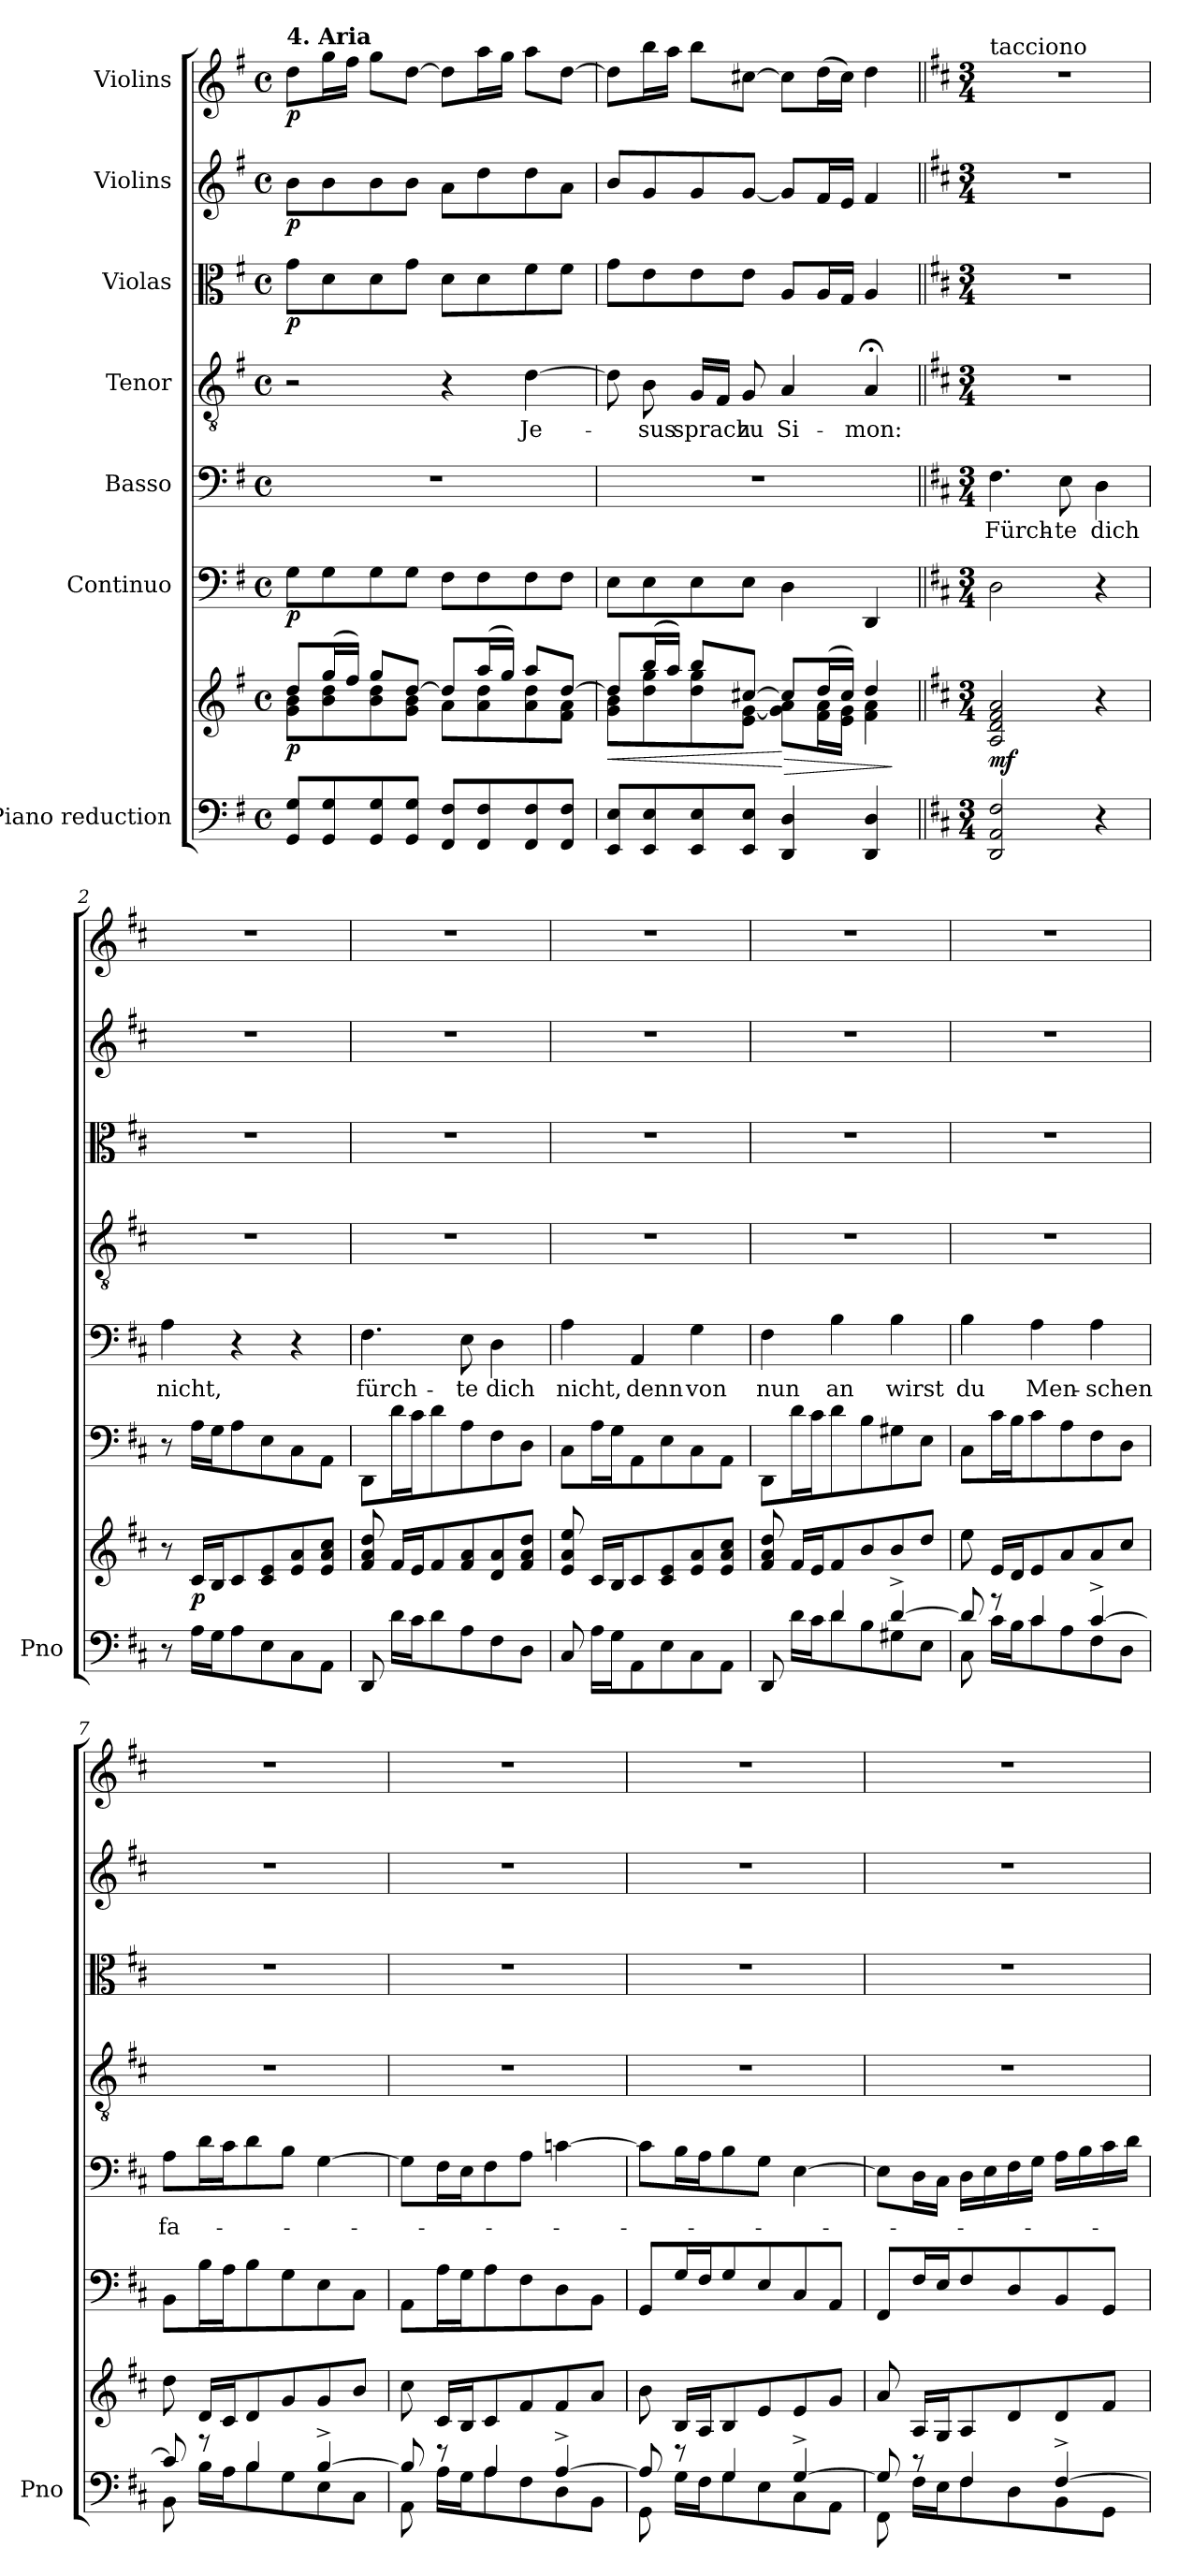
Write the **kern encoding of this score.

**kern	**kern	**dynam	**kern	**dynam	**kern	**text	**kern	**text	**kern	**dynam	**kern	**dynam	**kern	**dynam
*part7	*part7	*part7	*part6	*part6	*part5	*part5	*part4	*part4	*part3	*part3	*part2	*part2	*part1	*part1
*staff8	*staff7	*staff7/8	*staff6	*staff6	*staff5	*staff5	*staff4	*staff4	*staff3	*staff3	*staff2	*staff2	*staff1	*staff1
*I"Piano reduction	*	*	*I"Continuo	*	*I"Basso	*	*I"Tenor	*	*I"Violas	*	*I"Violins	*	*I"Violins	*
*I'Pno	*	*	*	*	*	*	*	*	*	*	*	*	*	*
*stria5	*stria5	*	*	*	*	*	*	*	*	*	*	*	*	*
*clefF4	*clefG2	*	*clefF4	*	*clefF4	*	*clefGv2	*	*clefC3	*	*clefG2	*	*clefG2	*
*k[f#]	*k[f#]	*	*k[f#]	*	*k[f#]	*	*k[f#]	*	*k[f#]	*	*k[f#]	*	*k[f#]	*
*M4/4	*M4/4	*	*M4/4	*	*M4/4	*	*M4/4	*	*M4/4	*	*M4/4	*	*M4/4	*
*met(c)	*met(c)	*	*met(c)	*	*met(c)	*	*met(c)	*	*met(c)	*	*met(c)	*	*met(c)	*
=	=	=	=	=	=	=	=	=	=	=	=	=	=	=
*	*^	*	*	*	*	*	*	*	*	*	*	*	*	*
!	!	!	!	!	!	!	!	!	!	!	!	!	!	!LO:TX:a:B:t=4. Aria	!
!	!	!	!LO:DY:b	!	!LO:DY:b	!	!	!	!	!	!LO:DY:b	!	!LO:DY:b	!	!LO:DY:b
8GG/ 8G/L	8dd/L	8g\ 8b\L	p	8G\L	p	1r	.	2r	.	8g\L	p	8b\L	p	8dd\L	p
8GG/ 8G/	(16gg/L	8b\ 8dd\	.	8G\	.	.	.	.	.	8d\	.	8b\	.	16gg\L	.
.	16ff#/JJ)	.	.	.	.	.	.	.	.	.	.	.	.	16ff#\JJ	.
8GG/ 8G/	8gg/L	8b\ 8dd\	.	8G\	.	.	.	.	.	8d\	.	8b\	.	8gg\L	.
8GG/ 8G/J	[8dd/J	8g\ 8b\J	.	8G\J	.	.	.	.	.	8g\J	.	8b\J	.	[8dd\J	.
8FF#/ 8F#/L	8dd/L]	8a\L	.	8F#\L	.	.	.	4r	.	8d\L	.	8a\L	.	8dd\L]	.
8FF#/ 8F#/	(16aa/L	8a\ 8dd\	.	8F#\	.	.	.	.	.	8d\	.	8dd\	.	16aa\L	.
.	16gg/JJ)	.	.	.	.	.	.	.	.	.	.	.	.	16gg\JJ	.
!	!	!	!	!	!	!	!	!	!LO:LY:b	!	!	!	!	!	!
8FF#/ 8F#/	8aa/L	8a\ 8dd\	.	8F#\	.	.	.	[4d\	Je-	8f#\	.	8dd\	.	8aa\L	.
8FF#/ 8F#/J	[8dd/J	8f#\ 8a\J	.	8F#\J	.	.	.	.	.	8f#\J	.	8a\J	.	[8dd\J	.
=	=	=	=	=	=	=	=	=	=	=	=	=	=	=	=
!	!	!	!LO:HP:b	!	!	!	!	!	!	!	!	!	!	!	!
8EE/ 8E/L	8dd/L]	8g\ 8b\L	<	8E\L	.	1r	.	8d\]	.	8g\L	.	8b/L	.	8dd\L]	.
!	!	!	!	!	!	!	!	!	!LO:LY:b	!	!	!	!	!	!
8EE/ 8E/	(16bb/L	8dd\ 8gg\	.	8E\	.	.	.	8B\	-sus	8e\	.	8g/	.	16bb\L	.
.	16aa/JJ)	.	.	.	.	.	.	.	.	.	.	.	.	16aa\JJ	.
!	!	!	!	!	!	!	!	!	!LO:LY:b	!	!	!	!	!	!
8EE/ 8E/	8bb/L	8dd\ 8gg\	.	8E\	.	.	.	16G/LL	sprach	8e\	.	8g/	.	8bb\L	.
.	.	.	.	.	.	.	.	16F#/JJ	.	.	.	.	.	.	.
!	!	!	!	!	!	!	!	!	!LO:LY:b	!	!	!	!	!	!
8EE/ 8E/J	[8cc#X/J	8e\ [8g\J	.	8E\J	.	.	.	8G/	zu	8e\J	.	[8g/J	.	[8cc#X\J	.
!	!	!	!LO:HP:n=1:b	!	!	!	!	!	!LO:LY:b	!	!	!	!	!	!
4DD/ 4D/	8cc#/L]	8g\] 8a\L	[ >	4D\	.	.	.	4A/	Si-	8A/L	.	8g/L]	.	8cc#\L]	.
.	(16dd/L	16f#\ 16a\L	.	.	.	.	.	.	.	16A/L	.	16f#/L	.	(16dd\L	.
.	16cc#/JJ)	16e\ 16g\JJ	.	.	.	.	.	.	.	16G/JJ	.	16e/JJ	.	16cc#\JJ)	.
!	!	!	!	!	!	!	!	!	!LO:LY:b	!	!	!	!	!	!
4DD/ 4D/	4dd/	4f#\ 4a\	.	4DD/	.	.	.	4A;</	-mon:	4A/	.	4f#/	.	4dd\	.
*	*v	*v	*	*	*	*	*	*	*	*	*	*	*	*	*
.	.	]	.	.	.	.	.	.	.	.	.	.	.	.
=1||	=1||	=1||	=1||	=1||	=1||	=1||	=1||	=1||	=1||	=1||	=1||	=1||	=1||	=1||
*k[f#c#]	*k[f#c#]	*	*k[f#c#]	*	*k[f#c#]	*	*k[f#c#]	*	*k[f#c#]	*	*k[f#c#]	*	*k[f#c#]	*
*M3/4	*M3/4	*	*M3/4	*	*M3/4	*	*M3/4	*	*M3/4	*	*M3/4	*	*M3/4	*
!	!	!	!	!	!	!	!	!	!	!	!	!	!LO:TX:a:t=tacciono	!
!	!	!LO:DY:b	!	!	!	!LO:LY:b	!	!	!	!	!	!	!	!
2DD/ 2AA/ 2F#/	2A/ 2d/ 2f#/ 2a/	mf	2D\	.	4.F#\	Fürch-	2.r	.	2.r	.	2.r	.	2.r	.
!	!	!	!	!	!	!LO:LY:b	!	!	!	!	!	!	!	!
.	.	.	.	.	8E\	-te	.	.	.	.	.	.	.	.
!	!	!	!	!	!	!LO:LY:b	!	!	!	!	!	!	!	!
4r	4r	.	4r	.	4D\	dich	.	.	.	.	.	.	.	.
=2	=2	=2	=2	=2	=2	=2	=2	=2	=2	=2	=2	=2	=2	=2
!	!	!	!	!	!	!LO:LY:b	!	!	!	!	!	!	!	!
8r	8r	.	8r	.	4A\	nicht,	2.r	.	2.r	.	2.r	.	2.r	.
!	!	!LO:DY:b	!	!	!	!	!	!	!	!	!	!	!	!
16A\LL	16c#/LL	p	16A\LL	.	.	.	.	.	.	.	.	.	.	.
16G\J	16B/J	.	16G\J	.	.	.	.	.	.	.	.	.	.	.
8A\	8c#/	.	8A\	.	4r	.	.	.	.	.	.	.	.	.
8E\	8c#/ 8e/	.	8E\	.	.	.	.	.	.	.	.	.	.	.
8C#\	8e/ 8a/	.	8C#\	.	4r	.	.	.	.	.	.	.	.	.
8AA\J	8e/ 8a/ 8cc#/J	.	8AA\J	.	.	.	.	.	.	.	.	.	.	.
=3	=3	=3	=3	=3	=3	=3	=3	=3	=3	=3	=3	=3	=3	=3
!	!	!	!	!	!	!LO:LY:b	!	!	!	!	!	!	!	!
8DD/	8f#/ 8a/ 8dd/	.	8DD\L	.	4.F#\	fürch-	2.r	.	2.r	.	2.r	.	2.r	.
16d\LL	16f#/LL	.	16d\L	.	.	.	.	.	.	.	.	.	.	.
16c#\J	16e/J	.	16c#\J	.	.	.	.	.	.	.	.	.	.	.
8d\	8f#/	.	8d\	.	.	.	.	.	.	.	.	.	.	.
!	!	!	!	!	!	!LO:LY:b	!	!	!	!	!	!	!	!
8A\	8f#/ 8a/	.	8A\	.	8E\	-te	.	.	.	.	.	.	.	.
!	!	!	!	!	!	!LO:LY:b	!	!	!	!	!	!	!	!
8F#\	8d/ 8a/	.	8F#\	.	4D\	dich	.	.	.	.	.	.	.	.
8D\J	8f#/ 8a/ 8dd/J	.	8D\J	.	.	.	.	.	.	.	.	.	.	.
!!LO:LB:g=z
=4	=4	=4	=4	=4	=4	=4	=4	=4	=4	=4	=4	=4	=4	=4
!	!	!	!	!	!	!LO:LY:b	!	!	!	!	!	!	!	!
8C#/	8e/ 8a/ 8ee/	.	8C#\L	.	4A\	nicht,	2.r	.	2.r	.	2.r	.	2.r	.
16A\LL	16c#/LL	.	16A\L	.	.	.	.	.	.	.	.	.	.	.
16G\J	16B/J	.	16G\J	.	.	.	.	.	.	.	.	.	.	.
!	!	!	!	!	!	!LO:LY:b	!	!	!	!	!	!	!	!
8AA\	8c#/	.	8AA\	.	4AA/	denn	.	.	.	.	.	.	.	.
8E\	8c#/ 8e/	.	8E\	.	.	.	.	.	.	.	.	.	.	.
!	!	!	!	!	!	!LO:LY:b	!	!	!	!	!	!	!	!
8C#\	8e/ 8a/	.	8C#\	.	4G\	von	.	.	.	.	.	.	.	.
8AA\J	8e/ 8a/ 8cc#/J	.	8AA\J	.	.	.	.	.	.	.	.	.	.	.
=5	=5	=5	=5	=5	=5	=5	=5	=5	=5	=5	=5	=5	=5	=5
*^	*	*	*	*	*	*	*	*	*	*	*	*	*	*
!	!	!	!	!	!	!	!LO:LY:b	!	!	!	!	!	!	!	!
8DD/	8ryy	8f#/ 8a/ 8dd/	.	8DD\L	.	4F#\	nun	2.r	.	2.r	.	2.r	.	2.r	.
8ryy	16d\LL	16f#/LL	.	16d\L	.	.	.	.	.	.	.	.	.	.	.
.	16c#\J	16e/J	.	16c#\J	.	.	.	.	.	.	.	.	.	.	.
!	!	!	!	!	!	!	!LO:LY:b	!	!	!	!	!	!	!	!
4d/	8d\	8f#/	.	8d\	.	4B\	an	.	.	.	.	.	.	.	.
.	8B\	8b/	.	8B\	.	.	.	.	.	.	.	.	.	.	.
!	!	!	!	!	!	!	!LO:LY:b	!	!	!	!	!	!	!	!
[4d^/	8G#X\	8b/	.	8G#X\	.	4B\	wirst	.	.	.	.	.	.	.	.
.	8E\J	8dd/J	.	8E\J	.	.	.	.	.	.	.	.	.	.	.
=6	=6	=6	=6	=6	=6	=6	=6	=6	=6	=6	=6	=6	=6	=6	=6
!	!	!	!	!	!	!	!LO:LY:b	!	!	!	!	!	!	!	!
8d/]	8C#\	8ee\	.	8C#\L	.	4B\	du	2.r	.	2.r	.	2.r	.	2.r	.
8r	16c#\LL	16e/LL	.	16c#\L	.	.	.	.	.	.	.	.	.	.	.
.	16B\J	16d/J	.	16B\J	.	.	.	.	.	.	.	.	.	.	.
!	!	!	!	!	!	!	!LO:LY:b	!	!	!	!	!	!	!	!
4c#/	8c#\	8e/	.	8c#\	.	4A\	Men-	.	.	.	.	.	.	.	.
.	8A\	8a/	.	8A\	.	.	.	.	.	.	.	.	.	.	.
!	!	!	!	!	!	!	!LO:LY:b	!	!	!	!	!	!	!	!
[4c#^/	8F#\	8a/	.	8F#\	.	4A\	-schen	.	.	.	.	.	.	.	.
.	8D\J	8cc#/J	.	8D\J	.	.	.	.	.	.	.	.	.	.	.
=7	=7	=7	=7	=7	=7	=7	=7	=7	=7	=7	=7	=7	=7	=7	=7
!	!	!	!	!	!	!	!LO:LY:b	!	!	!	!	!	!	!	!
8c#/]	8BB\	8dd\	.	8BB\L	.	8A\L	fa-	2.r	.	2.r	.	2.r	.	2.r	.
8r	16B\LL	16d/LL	.	16B\L	.	16d\L	.	.	.	.	.	.	.	.	.
.	16A\J	16c#/J	.	16A\J	.	16c#\J	.	.	.	.	.	.	.	.	.
4B/	8B\	8d/	.	8B\	.	8d\	.	.	.	.	.	.	.	.	.
.	8G\	8g/	.	8G\	.	8B\J	.	.	.	.	.	.	.	.	.
[4B^/	8E\	8g/	.	8E\	.	[4G\	.	.	.	.	.	.	.	.	.
.	8C#\J	8b/J	.	8C#\J	.	.	.	.	.	.	.	.	.	.	.
=8	=8	=8	=8	=8	=8	=8	=8	=8	=8	=8	=8	=8	=8	=8	=8
8B/]	8AA\	8cc#\	.	8AA\L	.	8G\L]	.	2.r	.	2.r	.	2.r	.	2.r	.
8r	16A\LL	16c#/LL	.	16A\L	.	16F#\L	.	.	.	.	.	.	.	.	.
.	16G\J	16B/J	.	16G\J	.	16E\J	.	.	.	.	.	.	.	.	.
4A/	8A\	8c#/	.	8A\	.	8F#\	.	.	.	.	.	.	.	.	.
.	8F#\	8f#/	.	8F#\	.	8A\J	.	.	.	.	.	.	.	.	.
[4A^/	8D\	8f#/	.	8D\	.	[4cn\	.	.	.	.	.	.	.	.	.
.	8BB\J	8a/J	.	8BB\J	.	.	.	.	.	.	.	.	.	.	.
=9	=9	=9	=9	=9	=9	=9	=9	=9	=9	=9	=9	=9	=9	=9	=9
8A/]	8GG\	8b\	.	8GG/L	.	8c\L]	.	2.r	.	2.r	.	2.r	.	2.r	.
8r	16G\LL	16B/LL	.	16G/L	.	16B\L	.	.	.	.	.	.	.	.	.
.	16F#\J	16A/J	.	16F#/J	.	16A\J	.	.	.	.	.	.	.	.	.
4G/	8G\	8B/	.	8G/	.	8B\	.	.	.	.	.	.	.	.	.
.	8E\	8e/	.	8E/	.	8G\J	.	.	.	.	.	.	.	.	.
[4G^/	8C#\	8e/	.	8C#/	.	[4E\	.	.	.	.	.	.	.	.	.
.	8AA\J	8g/J	.	8AA/J	.	.	.	.	.	.	.	.	.	.	.
!!LO:LB:g=z
=10	=10	=10	=10	=10	=10	=10	=10	=10	=10	=10	=10	=10	=10	=10	=10
8G/]	8FF#\	8a/	.	8FF#/L	.	8E\L]	.	2.r	.	2.r	.	2.r	.	2.r	.
8r	16F#\LL	16A/LL	.	16F#/L	.	16D\L	.	.	.	.	.	.	.	.	.
.	16E\J	16G/J	.	16E/J	.	16C#\JJ	.	.	.	.	.	.	.	.	.
4F#/	8F#\	8A/	.	8F#/	.	16D\LL	.	.	.	.	.	.	.	.	.
.	.	.	.	.	.	16E\	.	.	.	.	.	.	.	.	.
.	8D\	8d/	.	8D/	.	16F#\	.	.	.	.	.	.	.	.	.
.	.	.	.	.	.	16G\JJ	.	.	.	.	.	.	.	.	.
[4F#^/	8BB\	8d/	.	8BB/	.	16A\LL	.	.	.	.	.	.	.	.	.
.	.	.	.	.	.	16B\	.	.	.	.	.	.	.	.	.
.	8GG\J	8f#/J	.	8GG/J	.	16c#\	.	.	.	.	.	.	.	.	.
.	.	.	.	.	.	16d\JJ	.	.	.	.	.	.	.	.	.
*v	*v	*	*	*	*	*	*	*	*	*	*	*	*	*	*
=	=	=	=	=	=	=	=	=	=	=	=	=	=	=
*-	*-	*-	*-	*-	*-	*-	*-	*-	*-	*-	*-	*-	*-	*-
